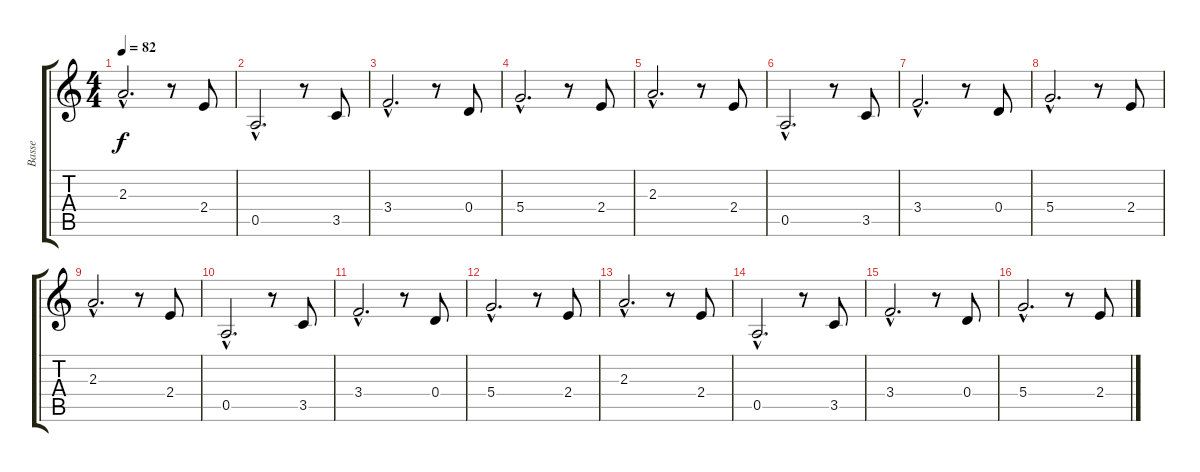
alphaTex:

\track ("Basse" "Basse") {instrument electricbassfinger}
\staff {score tabs}
\tuning (E4 B3 G3 D3 A2 E2) {hide}
\ts (4 4)
\tempo 82
\clef g2
\ks c
2.3{hac}.2{d dy f} r.8 2.4.8 |
0.5{hac}.2{d} r.8 3.5.8 |
3.4{hac}.2{d} r.8 0.4.8 |
5.4{hac}.2{d} r.8 2.4.8 |
2.3{hac}.2{d} r.8 2.4.8 |
0.5{hac}.2{d} r.8 3.5.8 |
3.4{hac}.2{d} r.8 0.4.8 |
5.4{hac}.2{d} r.8 2.4.8 |
2.3{hac}.2{d} r.8 2.4.8 |
0.5{hac}.2{d} r.8 3.5.8 |
3.4{hac}.2{d} r.8 0.4.8 |
5.4{hac}.2{d} r.8 2.4.8 |
2.3{hac}.2{d} r.8 2.4.8 |
0.5{hac}.2{d} r.8 3.5.8 |
3.4{hac}.2{d} r.8 0.4.8 |
5.4{hac}.2{d} r.8 2.4.8
